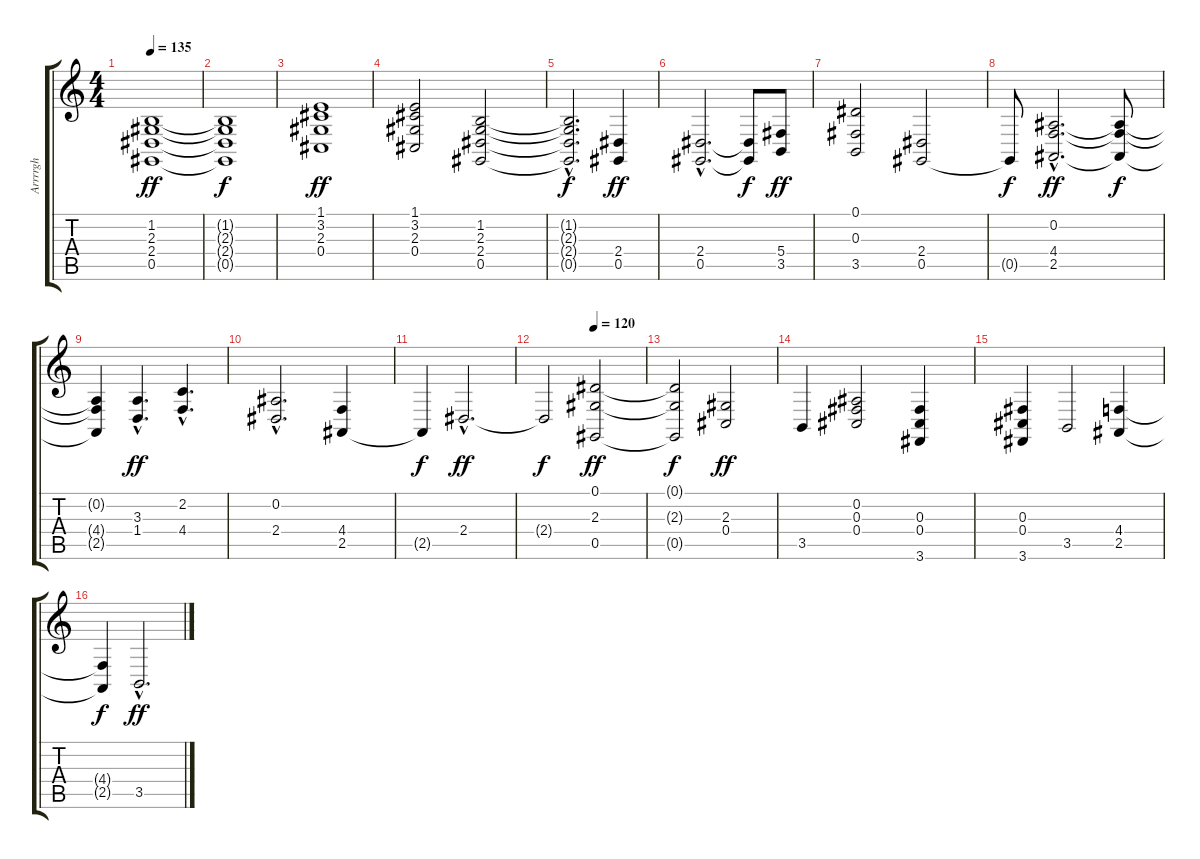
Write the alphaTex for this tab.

\track ("Arrrrgh" "Arrrrgh") {instrument choiraahs}
\staff {score tabs}
\tuning (Eb4 Bb3 Gb3 Db3 Ab2 Eb2) {hide}
\ts (4 4)
\tempo 135
\clef g2
\ks c
(1.2 2.3 2.4 0.5).1{dy ff instrument choiraahs} |
(1.2{t} 2.3{t} 2.4{t} 0.5{t}).1{dy f} |
(1.1 3.2 2.3 0.4).1{dy ff} |
(1.1 3.2 2.3 0.4).2 (1.2 2.3 2.4 0.5).2 |
(1.2{hac t} 2.3{hac t} 2.4{hac t} 0.5{hac t}).2{d dy f} (2.4 0.5).4{dy ff} |
(2.4{hac} 0.5{hac}).2{d} (2.4{t} 0.5{t}).8{dy f} (5.4 3.5).8{dy ff} |
(0.1 0.3 3.5).2 (2.4 0.5).2 |
0.5{t}.8{dy f} (0.2{hac} 4.4{hac} 2.5{hac}).2{d dy ff} (0.2{t} 4.4{t} 2.5{t}).8{dy f} |
(0.2{t} 4.4{t} 2.5{t}).4 (3.3{hac} 1.4{hac}).4{d dy ff} (2.2{hac} 4.4{hac}).4{d} |
(0.2{hac} 2.4{hac}).2{d} (4.4 2.5).4 |
2.5{t}.4{dy f} 2.4{hac}.2{d dy ff} |
\tempo (120 0.5)
2.4{t}.2{dy f} (0.1 2.3 0.5).2{dy ff} |
(0.1{t} 2.3{t} 0.5{t}).2{dy f} (2.3 0.4).2{dy ff} |
3.5.4 (0.2 0.3 0.4).2 (0.3 0.4 3.6).4 |
(0.3 0.4 3.6).4 3.5.2 (4.4 2.5).4 |
(4.4{t} 2.5{t}).4{dy f} 3.5{hac}.2{d dy ff}
